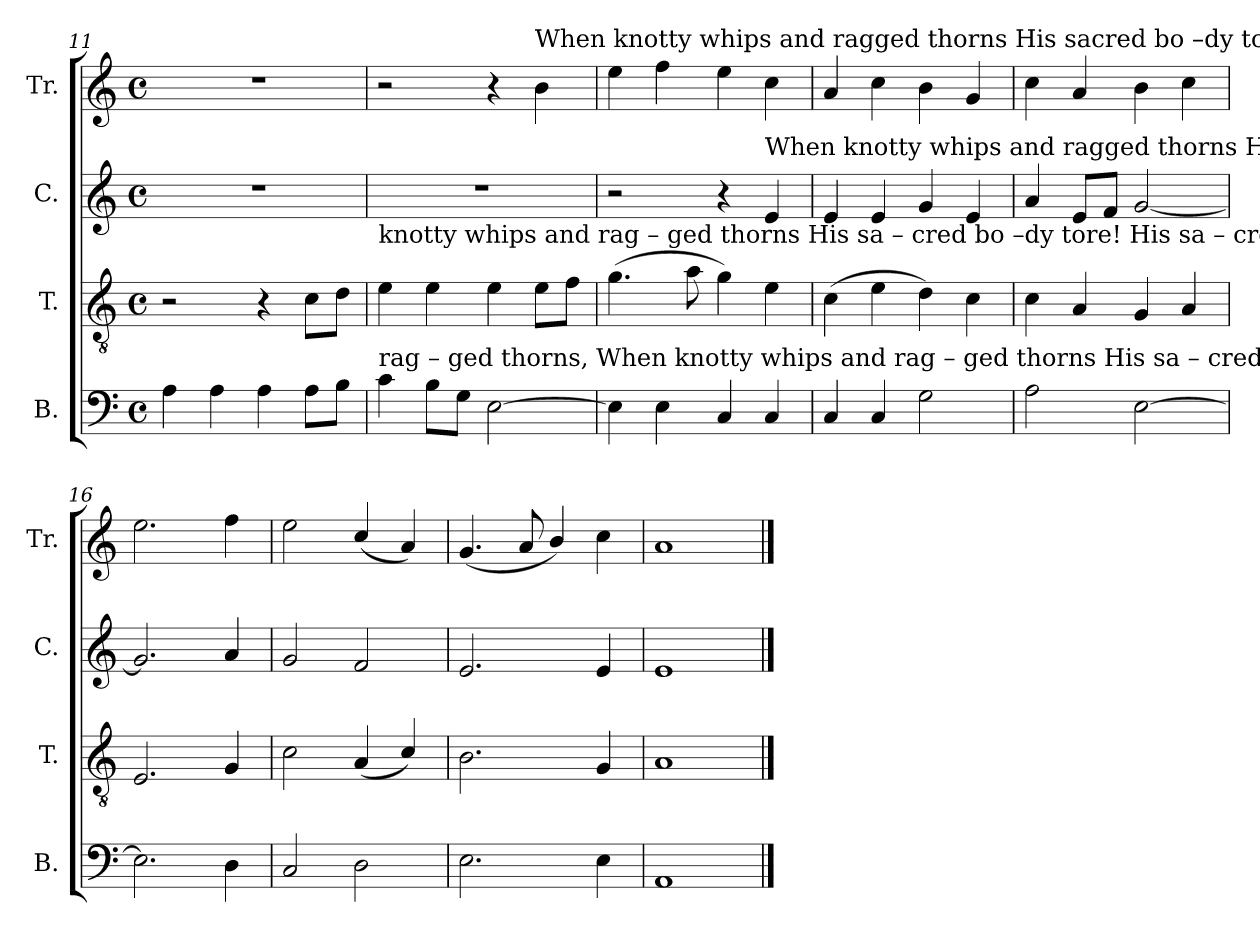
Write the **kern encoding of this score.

**kern	**kern	**kern	**kern
*part4	*part3	*part2	*part1
*staff4	*staff3	*staff2	*staff1
*I"B.	*I"T.	*I"C.	*I"Tr.
*I'B.	*I'T.	*I'C.	*I'Tr.
*clefF4	*clefGv2	*clefG2	*clefG2
*k[]	*k[]	*k[]	*k[]
*M4/4	*M4/4	*M4/4	*M4/4
*met(c)	*met(c)	*met(c)	*met(c)
=11	=11	=11	=11
4A\	2r	1r	1r
4A\	.	.	.
4A\	4r	.	.
8A\L	8c\L	.	.
8B\J	8d\J	.	.
=12	=12	=12	=12
!	!LO:TX:a:t=knotty   whips  and  rag     –     ged   thorns       His  sa – cred  bo –dy  tore!   His  sa  –  cred    bo        –       dy   tore!	!	!
!LO:TX:a:t=rag – ged  thorns,         When knotty whips and rag  – ged      thorns               His   sa  –  cred    bo       –       dy   tore!	!	!	!
4c\	4e\	1r	2r
8B\L	4e\	.	.
8G\J	.	.	.
[2E\	4e\	.	4r
!	!	!	!LO:TX:a:t=When knotty whips and  ragged thorns His sacred bo –dy  tore!  His  sa  –  cred     bo      –      dy   tore!
.	8e\L	.	4b\
.	8f\J	.	.
=13	=13	=13	=13
4E\]	(4.g\	2r	4ee\
4E\	.	.	4ff\
.	8a\	.	.
4C/	4g\)	4r	4ee\
!	!	!LO:TX:a:t=When knotty whips and ragged  thorns            His  sa  –  cred    bo       –       dy   tore!	!
4C/	4e\	4e/	4cc\
=14	=14	=14	=14
4C/	(4c\	4e/	4a/
4C/	4e\	4e/	4cc\
2G\	4d\)	4g/	4b\
.	4c\	4e/	4g/
=15	=15	=15	=15
2A\	4c\	4a/	4cc\
.	4A/	8e/L	4a/
.	.	8f/J	.
[2E\	4G/	[2g/	4b\
.	4A/	.	4cc\
=16	=16	=16	=16
2.E\]	2.E/	2.g/]	2.ee\
4D\	4G/	4a/	4ff\
=17	=17	=17	=17
2C/	2c\	2g/	2ee\
2D\	(4A/	2f/	(4cc/
.	4c/)	.	4a/)
=18	=18	=18	=18
2.E\	2.B\	2.e/	(4.g/
.	.	.	8a/
.	.	.	4b/)
4E\	4G/	4e/	4cc\
=19	=19	=19	=19
1AA	1A	1e	1a
==	==	==	==
*-	*-	*-	*-
